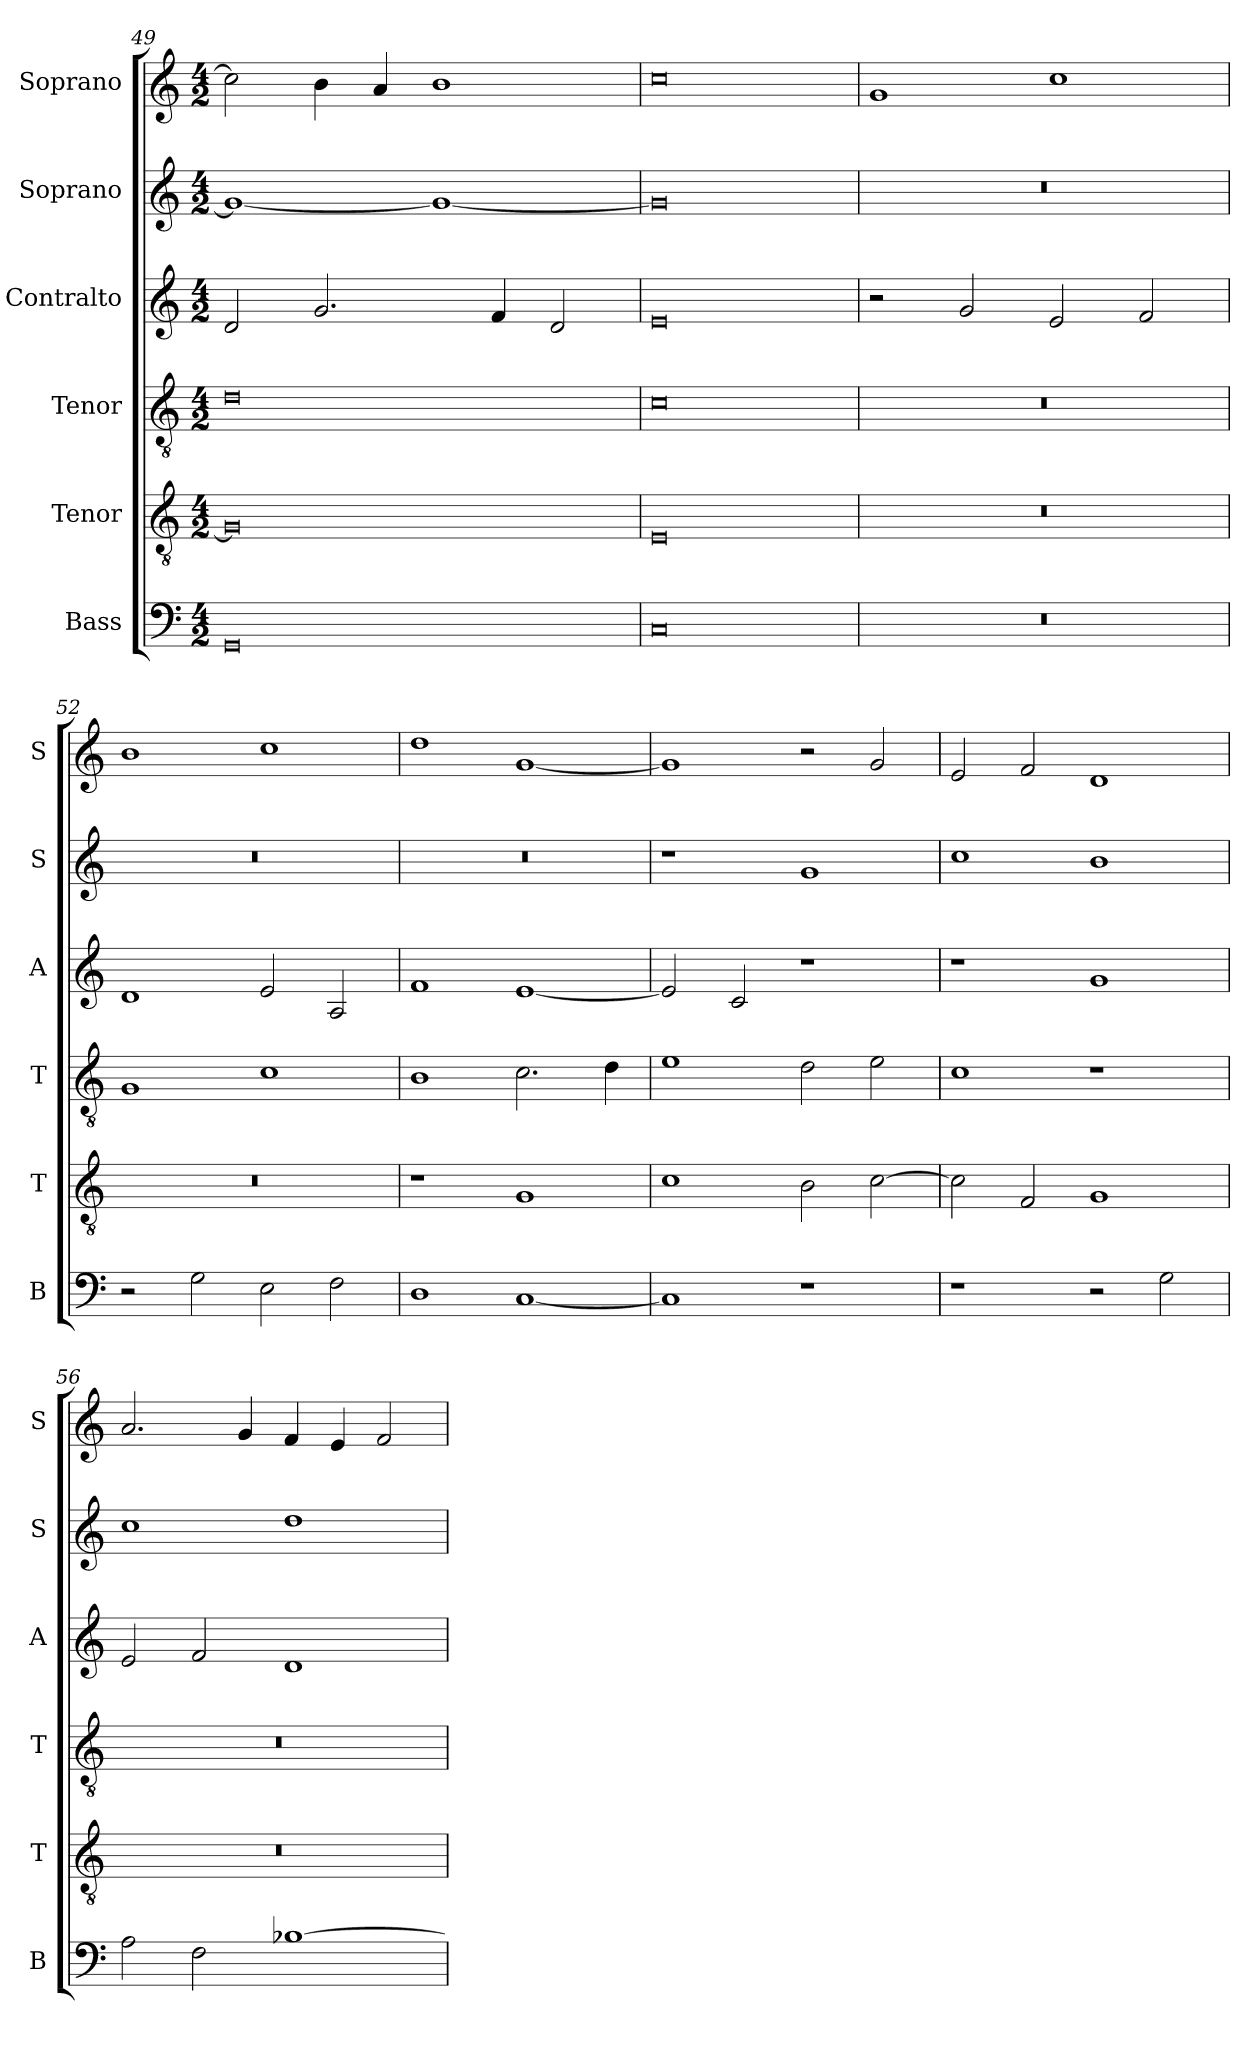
**kern	**kern	**kern	**kern	**kern	**kern
*part6	*part5	*part4	*part3	*part2	*part1
*staff6	*staff5	*staff4	*staff3	*staff2	*staff1
*I"Bass	*I"Tenor	*I"Tenor	*I"Contralto	*I"Soprano	*I"Soprano
*I'B	*I'T	*I'T	*I'A	*I'S	*I'S
*clefF4	*clefGv2	*clefGv2	*clefG2	*clefG2	*clefG2
*k[]	*k[]	*k[]	*k[]	*k[]	*k[]
*G:mix	*G:mix	*G:mix	*G:mix	*G:mix	*G:mix
*M4/2	*M4/2	*M4/2	*M4/2	*M4/2	*M4/2
=49	=49	=49	=49	=49	=49
0GG	0G]	0d	2d	1g_	2cc]
.	.	.	2.g	.	4b
.	.	.	.	.	4a
.	.	.	.	1g_	1b
.	.	.	4f	.	.
.	.	.	2d	.	.
=50	=50	=50	=50	=50	=50
0C	0E	0c	0e	0g]	0cc
=51	=51	=51	=51	=51	=51
0r	0r	0r	2r	0r	1g
.	.	.	2g	.	.
.	.	.	2e	.	1cc
.	.	.	2f	.	.
=52	=52	=52	=52	=52	=52
2r	0r	1G	1d	0r	1b
2G	.	.	.	.	.
2E	.	1c	2e	.	1cc
2F	.	.	2A	.	.
=53	=53	=53	=53	=53	=53
1D	1r	1B	1f	0r	1dd
[1C	1G	2.c	[1e	.	[1g
.	.	4d	.	.	.
=54	=54	=54	=54	=54	=54
1C]	1c	1e	2e]	1r	1g]
.	.	.	2c	.	.
1r	2B	2d	1r	1g	2r
.	[2c	2e	.	.	2g
=55	=55	=55	=55	=55	=55
1r	2c]	1c	1r	1cc	2e
.	2F	.	.	.	2f
2r	1G	1r	1g	1b	1d
2G	.	.	.	.	.
=56	=56	=56	=56	=56	=56
2A	0r	0r	2e	1cc	2.a
2F	.	.	2f	.	.
.	.	.	.	.	4g
[1B-X	.	.	1d	1dd	4f
.	.	.	.	.	4e
.	.	.	.	.	2f
=	=	=	=	=	=
*-	*-	*-	*-	*-	*-
